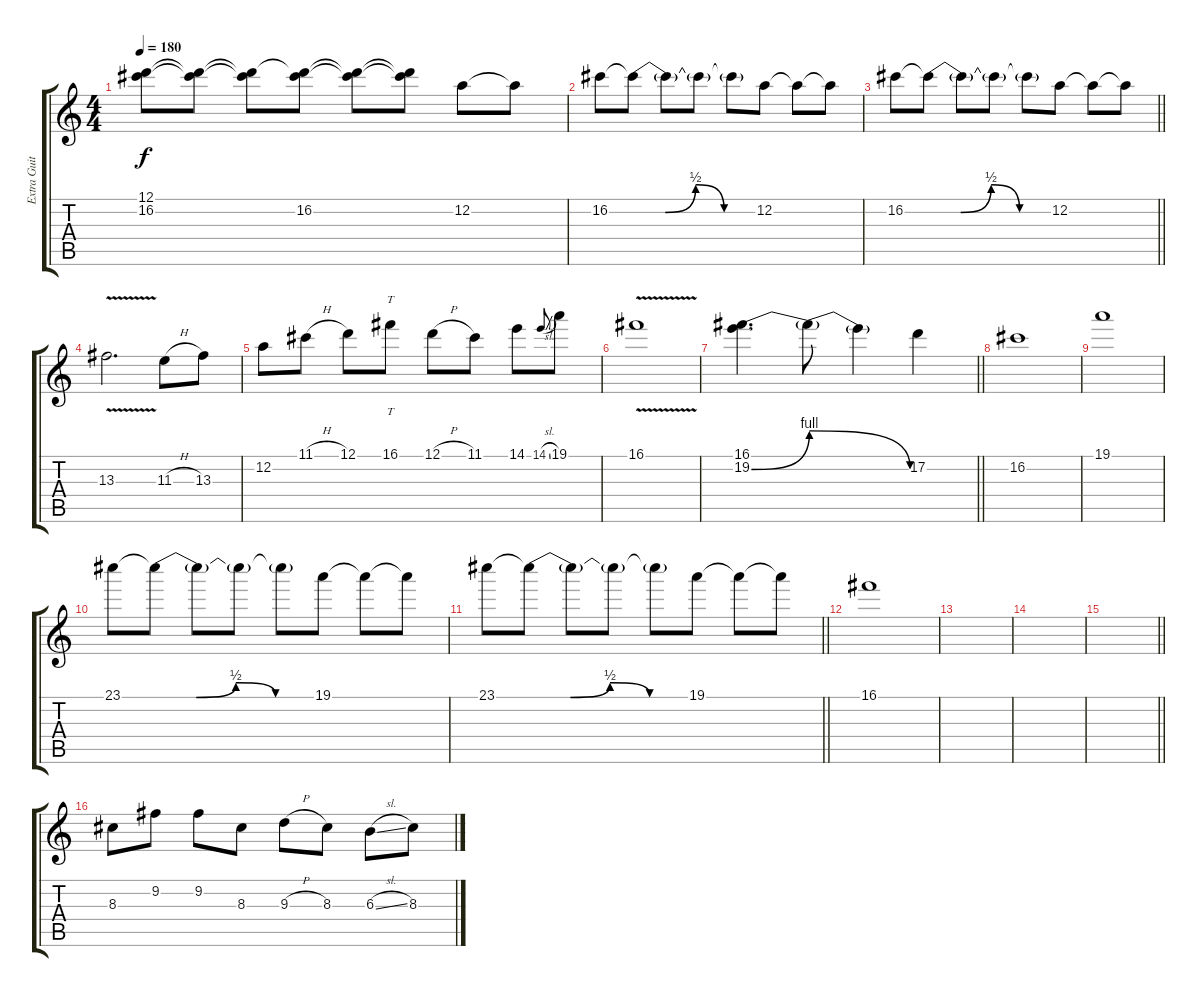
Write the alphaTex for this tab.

\track ("Extra Guitar" "Extra Guit") {instrument overdrivenguitar}
\staff {score tabs}
\tuning (D4 A3 F3 C3 G2 C2) {hide}
\ts (4 4)
\tempo 180
\clef g2
\ks c
(12.1 16.2{t}).8{dy f} (12.1{t} 16.2{t}).8 (12.1{t} 16.2{t}).8 (12.1{t} 16.2).8 (12.1{t} 16.2{t}).8 (12.1{t} 16.2{t}).8 12.2.8 12.2{t}.8 |
16.2.8 16.2{be (custom 0 0 15 0 30 2 44 0 60 0) t}.8 16.2{t}.8 16.2{t}.8 16.2{t}.8 12.2.8 12.2{t}.8 12.2{t}.8 |
\barLineRight lightlight
16.2.8 16.2{be (custom 0 0 15 0 30 2 44 0 60 0) t}.8 16.2{t}.8 16.2{t}.8 16.2{t}.8 12.2.8 12.2{t}.8 12.2{t}.8 |
13.3{v}.2{d} 11.3{h}.8 13.3.8 |
12.2.8 11.1{h}.8 12.1.8 16.1.8{tt} 12.1{h}.8 11.1.8 14.1.8 14.1{sl}.8{gr onbeat} 19.1.8 |
16.1{v}.1 |
\barLineRight lightlight
(16.1 19.2{be (bend 0 0 60 4)}).4{d} 19.2{be (release 0 4 60 0) t}.8 19.2{t}.4 17.2.4 |
16.2.1 |
19.1.1 |
23.1.8 23.1{be (custom 0 0 15 0 30 2 45 0 60 0) t}.8 23.1{t}.8 23.1{t}.8 23.1{t}.8 19.1.8 19.1{t}.8 19.1{t}.8 |
\barLineRight lightlight
23.1.8 23.1{be (custom 0 0 15 0 30 2 45 0 60 0) t}.8 23.1{t}.8 23.1{t}.8 23.1{t}.8 19.1.8 19.1{t}.8 19.1{t}.8 |
16.1.1 |
|
|
\barLineRight lightlight
|
8.3.8 9.2.8 9.2.8 8.3.8 9.3{h}.8 8.3.8 6.3{sl}.8 8.3.8
